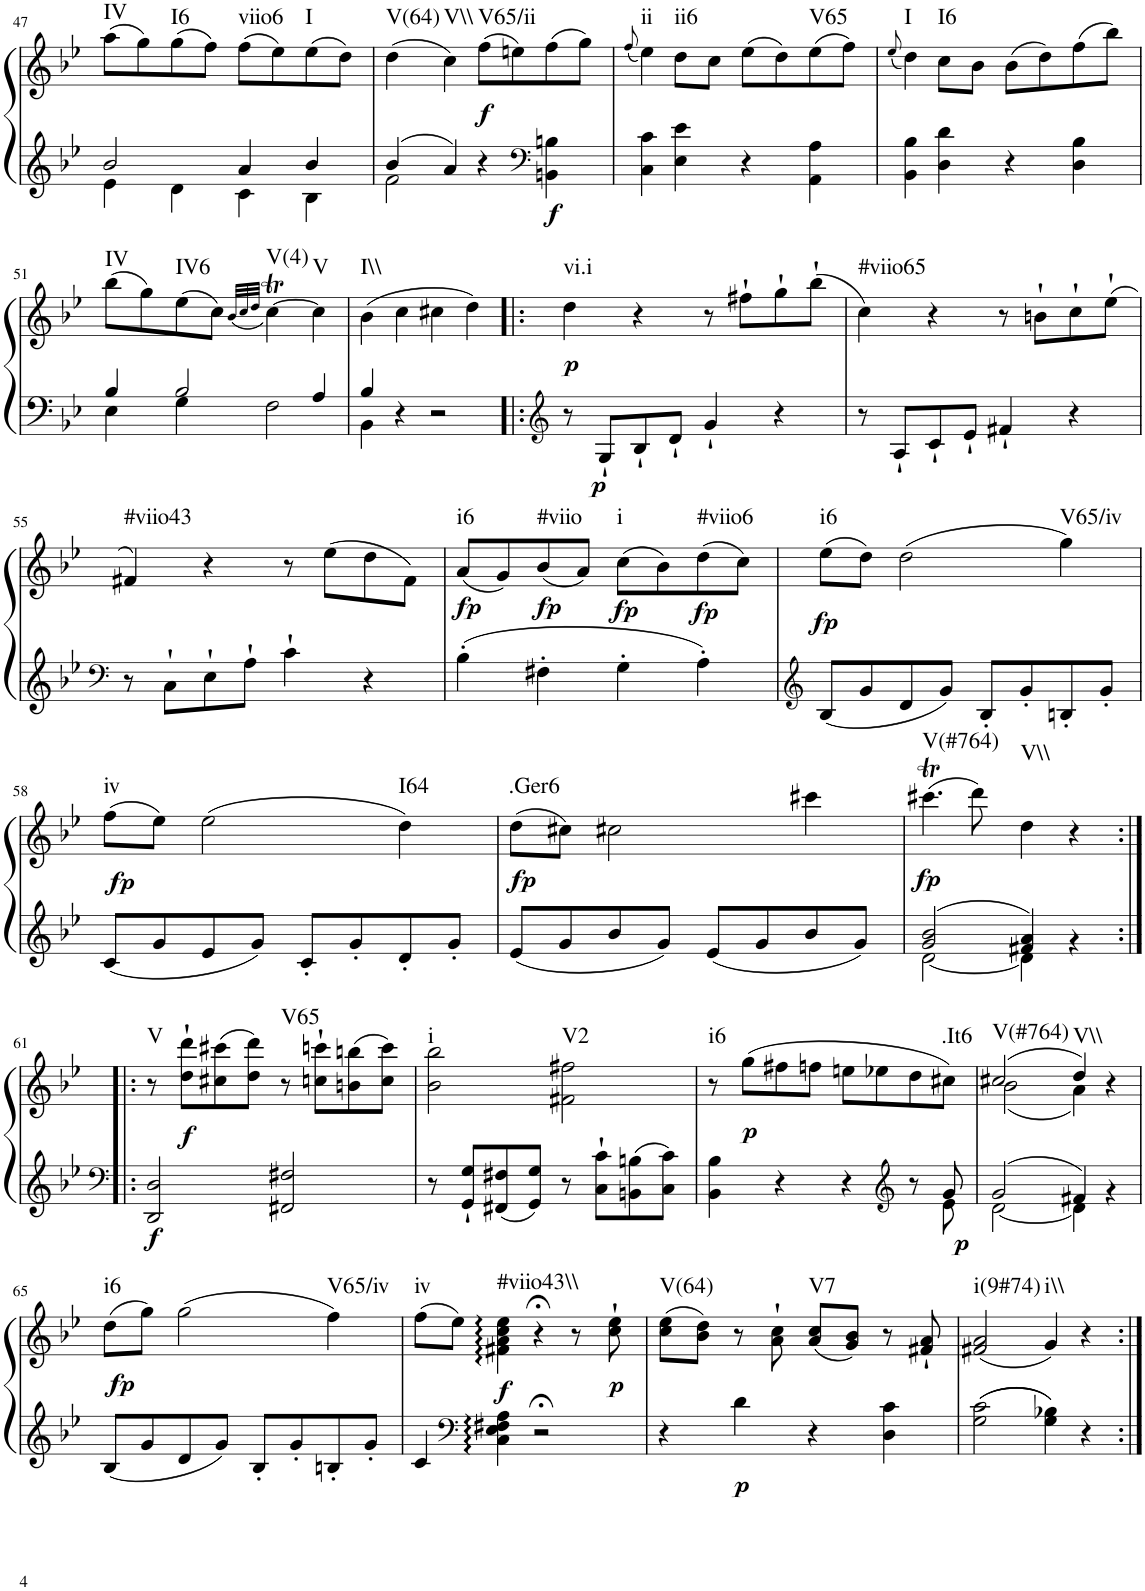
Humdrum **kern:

**kern	**kern	**dynam	**harte
*part1	*part1	*part1	*part1
*staff2	*staff1	*staff1/2	*
*I"Klavier linke Hand	*	*	*
!!LO:PB:g=z
*clefG2	*clefG2	*	*
*k[b-e-]	*k[b-e-]	*	*
*M2/2	*M2/2	*	*
*met(c|)	*met(c|)	*	*
=47	=47	=47	=47
*^	*	*	*
!	!	!	!	!LO:H:kt=IV
2b-/	4e-\	(8aa\L	.	N
.	.	8gg\)	.	.
!	!	!	!	!LO:H:kt=I6
.	4d\	(8gg\	.	N
.	.	8ff\J)	.	.
!	!	!	!	!LO:H:kt=viio6
4a/	4c\	(8ff\L	.	N
.	.	8ee-\)	.	.
!	!	!	!	!LO:H:kt=I
4b-/	4B-\	(8ee-\	.	N
.	.	8dd\J)	.	.
=48	=48	=48	=48	=48
!	!	!	!	!LO:H:kt=V(64)
4b-/	2f\	(4dd\	.	N
!	!	!	!	!LO:H:kt=V\\
4a/	.	4cc\)	.	N
!	!	!	!LO:DY:b	!LO:H:kt=V65/ii
4r	4ryy	(8ff\L	f	N
.	.	8een\)	.	.
*clefF4	*	*	*	*
!	!	!	!LO:DY:b=2	!
4BBn\ 4Bn\	4ryy	(8ff\	f	.
.	.	8gg\J)	.	.
*v	*v	*	*	*
=49	=49	=49	=49
.	(8qff/	.	.
!	!	!	!LO:H:kt=ii
4C\ 4c\	4ee-\)	.	N
!	!	!	!LO:H:kt=ii6
4E-\ 4e-\	8dd\L	.	N
.	8cc\J	.	.
4r	(8ee-\L	.	.
.	8dd\)	.	.
!	!	!	!LO:H:kt=V65
4AA\ 4A\	(8ee-\	.	N
.	8ff\J)	.	.
=50	=50	=50	=50
.	(8qee-/	.	.
!	!	!	!LO:H:kt=I
4BB-\ 4B-\	4dd\)	.	N
!	!	!	!LO:H:kt=I6
4D\ 4d\	8cc\L	.	N
.	8b-\J	.	.
4r	(8b-\L	.	.
.	8dd\)	.	.
4D\ 4B-\	(8ff\	.	.
.	8bb-\J)	.	.
!!LO:LB:g=z
=51	=51	=51	=51
*^	*	*	*
!	!	!	!	!LO:H:kt=IV
4B-/	4E-\	(8bb-\L	.	N
.	.	8gg\)	.	.
!	!	!	!	!LO:H:kt=IV6
2B-/	4G\	(8ee-\	.	N
.	.	8cc\J)	.	.
.	.	(32qb-/LLL	.	.
.	.	32qcc/	.	.
.	.	32qdd/JJJ	.	.
!	!	!	!	!LO:H:kt=V(4)
.	2F\	[4ccT\)	.	N
!	!	!	!	!LO:H:kt=V
4A/	.	4cc\]	.	N
=52	=52	=52	=52	=52
!	!	!	!	!LO:H:kt=I\\
4B-/	4BB-\	(4b-\	.	N
4r	2.ryy	4cc\	.	.
2r	.	4cc#X\	.	.
.	.	4dd\)	.	.
*v	*v	*	*	*
=53!|:	=53!|:	=53!|:	=53!|:
*clefG2	*	*	*
!	!	!LO:DY:b	!LO:H:kt=vi.i
8r	4dd\	p	N
!	!	!LO:DY:b=2	!
8G`/L	.	p	.
8B-`/	4r	.	.
8d`/J	.	.	.
4g`/	8r	.	.
.	8ff#X`\L	.	.
4r	8gg`\	.	.
.	(8bb-`\J	.	.
=54	=54	=54	=54
!	!	!	!LO:H:kt=#viio65
8r	4cc\)	.	N
8A`/L	.	.	.
8c`/	4r	.	.
8e-`/J	.	.	.
4f#X`/	8r	.	.
.	8bn`\L	.	.
4r	8cc`\	.	.
.	(8ee-`\J	.	.
!!LO:LB:g=z
=55	=55	=55	=55
*clefF4	*	*	*
!	!	!	!LO:H:kt=#viio43
8r	4f#X/)	.	N
8C`\L	.	.	.
8E-`\	4r	.	.
8A`\J	.	.	.
4c`\	8r	.	.
.	(8ee-\L	.	.
4r	8dd\	.	.
.	8f#\J)	.	.
=56	=56	=56	=56
!	!	!LO:DY:b	!LO:H:kt=i6
4B-'\	(8a/L	fp	N
.	8g/)	.	.
!	!	!LO:DY:b	!LO:H:kt=#viio
4F#X'\	(8b-/	fp	N
.	8a/J)	.	.
!	!	!LO:DY:b	!LO:H:kt=i
4G'\	(8cc\L	fp	N
.	8b-\)	.	.
!	!	!LO:DY:b	!LO:H:kt=#viio6
4A'\	(8dd\	fp	N
.	8cc\J)	.	.
=57	=57	=57	=57
*clefG2	*	*	*
!	!	!LO:DY:b	!LO:H:kt=i6
8B-/L	(8ee-\L	fp	N
8g/	8dd\J)	.	.
8d/	(2dd\	.	.
8g/J	.	.	.
8B-'/L	.	.	.
8g'/	.	.	.
!	!	!	!LO:H:kt=V65/iv
8Bn'/	4gg\)	.	N
8g'/J	.	.	.
!!LO:LB:g=z
=58	=58	=58	=58
!	!	!LO:DY:b	!LO:H:kt=iv
8c/L	(8ff\L	fp	N
8g/	8ee-\J)	.	.
8e-/	(2ee-\	.	.
8g/J	.	.	.
8c'/L	.	.	.
8g'/	.	.	.
!	!	!	!LO:H:kt=I64
8d'/	4dd\)	.	N
8g'/J	.	.	.
=59	=59	=59	=59
!	!	!LO:DY:b	!LO:H:kt=.Ger6
8e-/L	(8dd\L	fp	N
8g/	8cc#X\J)	.	.
8b-/	2cc#X\	.	.
8g/J	.	.	.
8e-/L	.	.	.
8g/	.	.	.
8b-/	4ccc#X\	.	.
8g/J	.	.	.
=60	=60	=60	=60
*^	*	*	*
!	!	!	!LO:DY:b	!LO:H:kt=V(#764)
2g/ 2b-/	[2d\	(4.ccc#Xt\	fp	N
.	.	8ddd\)	.	.
!	!	!	!	!LO:H:kt=V\\
4f#X/ 4a/	4d\]	4dd\	.	N
4ryy	4r	4r	.	.
*v	*v	*	*	*
!!LO:LB:g=z
=61:|!|:	=61:|!|:	=61:|!|:	=61:|!|:
*clefF4	*	*	*
*^	*	*	*
!	!	!	!LO:DY:b=2	!LO:H:kt=V
*v	*v	*	*	*
2DD/ 2D/	8r	f	N
!	!	!LO:DY:b	!
.	8dd\` 8ddd\`L	f	.
.	(8cc#X\ 8ccc#X\	.	.
.	8dd\ 8ddd\J)	.	.
!	!	!	!LO:H:kt=V65
2FF#X/ 2F#X/	8r	.	N
.	8ccn\` 8cccn\`L	.	.
.	(8bn\ 8bbn\	.	.
.	8cc\ 8ccc\J)	.	.
=62	=62	=62	=62
!	!	!	!LO:H:kt=i
8r	2b-\ 2bb-\	.	N
8GG/` 8G/`L	.	.	.
8FF#X/ 8F#X/	.	.	.
8GG/ 8G/J	.	.	.
!	!	!	!LO:H:kt=V2
8r	2f#X\ 2ff#X\	.	N
8C\` 8c\`L	.	.	.
8BBn\ 8Bn\	.	.	.
8C\ 8c\J	.	.	.
=63	=63	=63	=63
*^	*	*	*
!	!	!	!	!LO:H:kt=i6
4BB-\ 4B-\	2..ryy	8r	.	N
!	!	!	!LO:DY:b	!
.	.	(8gg\L	p	.
4r	.	8ff#X\	.	.
.	.	8ffn\J	.	.
4r	.	8een\L	.	.
.	.	8ee-X\	.	.
*clefG2	*	*	*	*
8r	.	8dd\	.	.
!	!	!	!LO:DY:b=2	!LO:H:kt=.It6
8g/	8e-\	8cc#X\J)	p	N
=64	=64	=64	=64	=64
*	*	*^	*	*
!	!	!	!	!	!LO:H:kt=V(#764)
2g/	[2d\	(2cc#X/	(2b-\	.	N
!	!	!	!	!	!LO:H:kt=V\\
4f#X/	4d\]	4dd/)	4a\)	.	N
4ryy	4r	4r	4ryy	.	.
!!LO:LB:g=z
=65	=65	=65	=65	=65	=65
!	!	!	!	!LO:DY:b	!LO:H:kt=i6
*v	*v	*	*	*	*
*	*v	*v	*	*
8B-/L	(8dd\L	fp	N
8g/	8gg\J)	.	.
8d/	(2gg\	.	.
8g/J	.	.	.
8B-'/L	.	.	.
8g'/	.	.	.
!	!	!	!LO:H:kt=V65/iv
8Bn'/	4ff\)	.	N
8g'/J	.	.	.
=66	=66	=66	=66
!	!	!	!LO:H:kt=iv
4c/	(8ff\L	.	N
.	8ee-\J)	.	.
*clefF4	*	*	*
!	!	!LO:DY:b	!LO:H:kt=#viio43\\
4C\ 4E-\ 4F#X\ 4A\	4f#X\ 4a\ 4cc\ 4ee-\	f	N
2r;<	4r;<	.	.
.	8r	.	.
!	!	!LO:DY:b	!
.	8cc\` 8ee-\`	p	.
=67	=67	=67	=67
!	!	!	!LO:H:kt=V(64)
4r	(8cc\ 8ee-\L	.	N
.	8b-\ 8dd\J)	.	.
!	!	!LO:DY:b=2	!
4d\	8r	p	.
.	8a\` 8cc\`	.	.
!	!	!	!LO:H:kt=V7
4r	(8a/ 8cc/L	.	N
.	8g/ 8b-/J)	.	.
4D\ 4c\	8r	.	.
.	8f#X/` 8a/`	.	.
=68	=68	=68	=68
!	!	!	!LO:H:kt=i(9#74)
2G\ 2c\	(2f#X/ 2a/	.	N
!	!	!	!LO:H:kt=i\\
4G\ 4B-X\	4g/)	.	N
4r	4r	.	.
=:|!	=:|!	=:|!	=:|!
*-	*-	*-	*-
